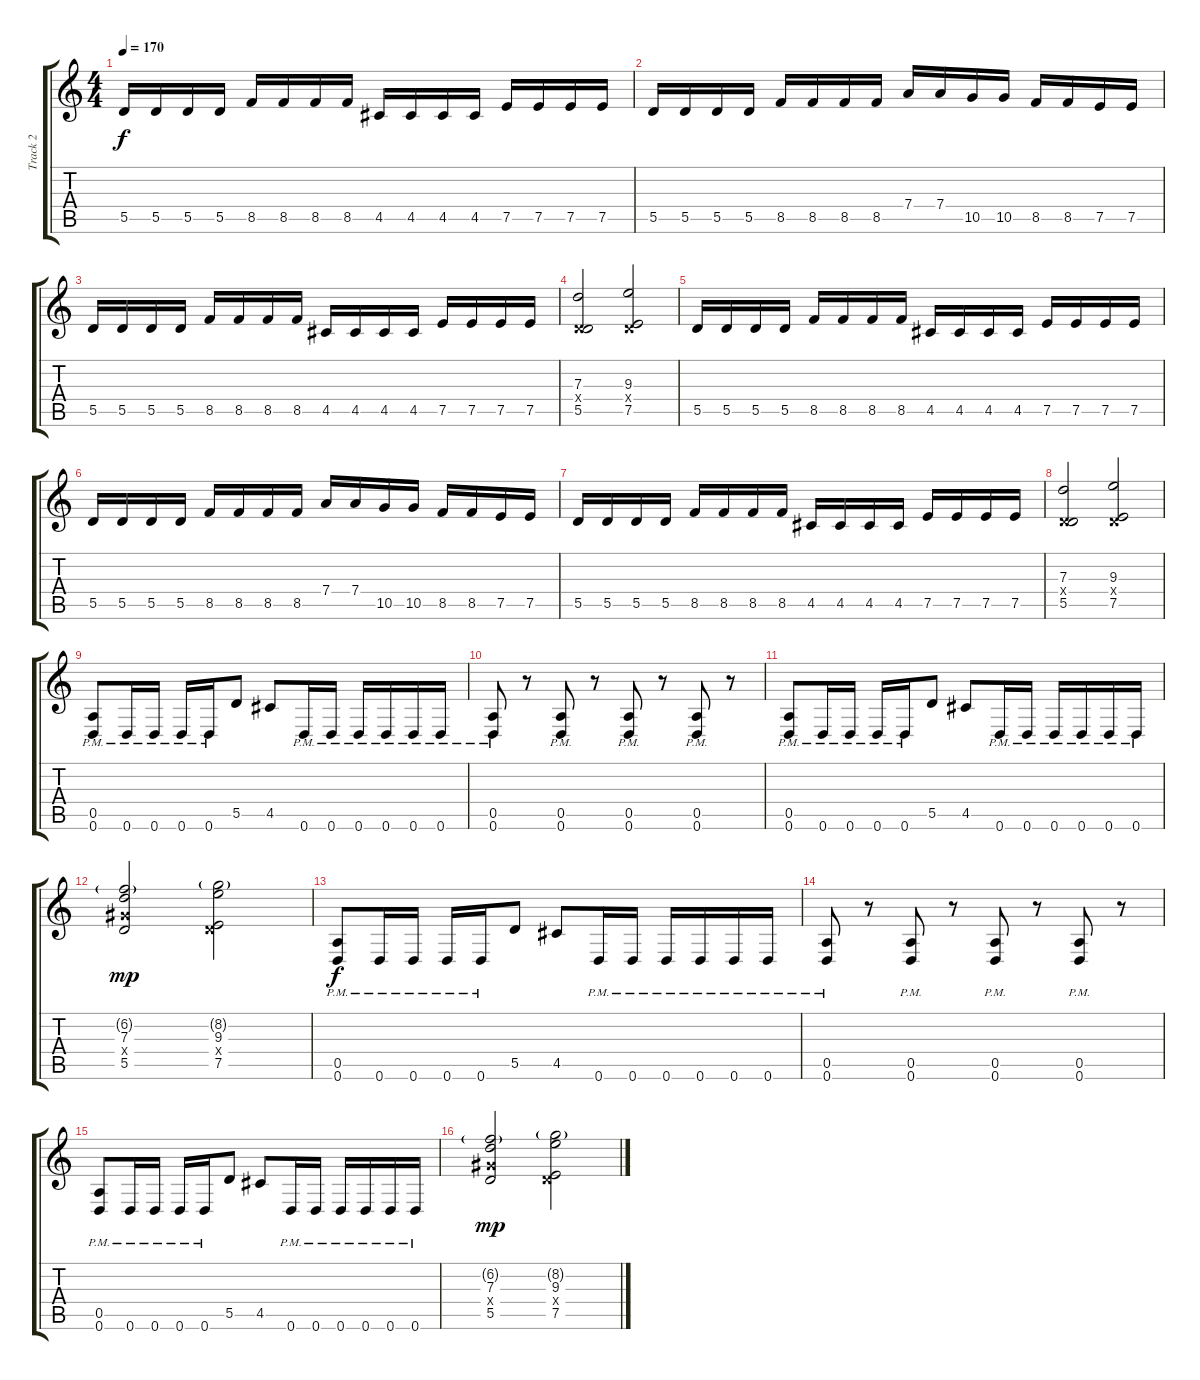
\track ("Track 2" "Track 2") {instrument distortionguitar}
\staff {score tabs}
\tuning (E4 B3 G3 D3 A2 D2) {hide}
\ts (4 4)
\tempo 170
\clef g2
\ks c
5.5.16{dy f} 5.5.16 5.5.16 5.5.16 8.5.16 8.5.16 8.5.16 8.5.16 4.5.16 4.5.16 4.5.16 4.5.16 7.5.16 7.5.16 7.5.16 7.5.16 |
5.5.16 5.5.16 5.5.16 5.5.16 8.5.16 8.5.16 8.5.16 8.5.16 7.4.16 7.4.16 10.5.16 10.5.16 8.5.16 8.5.16 7.5.16 7.5.16 |
5.5.16 5.5.16 5.5.16 5.5.16 8.5.16 8.5.16 8.5.16 8.5.16 4.5.16 4.5.16 4.5.16 4.5.16 7.5.16 7.5.16 7.5.16 7.5.16 |
(7.3 0.4{x} 5.5).2 (9.3 0.4{x} 7.5).2 |
5.5.16 5.5.16 5.5.16 5.5.16 8.5.16 8.5.16 8.5.16 8.5.16 4.5.16 4.5.16 4.5.16 4.5.16 7.5.16 7.5.16 7.5.16 7.5.16 |
5.5.16 5.5.16 5.5.16 5.5.16 8.5.16 8.5.16 8.5.16 8.5.16 7.4.16 7.4.16 10.5.16 10.5.16 8.5.16 8.5.16 7.5.16 7.5.16 |
5.5.16 5.5.16 5.5.16 5.5.16 8.5.16 8.5.16 8.5.16 8.5.16 4.5.16 4.5.16 4.5.16 4.5.16 7.5.16 7.5.16 7.5.16 7.5.16 |
(7.3 0.4{x} 5.5).2 (9.3 0.4{x} 7.5).2 |
(0.5{pm} 0.6).8 0.6{pm}.16 0.6{pm}.16 0.6{pm}.16 0.6{pm}.16 5.5.8 4.5.8 0.6{pm}.16 0.6{pm}.16 0.6{pm}.16 0.6{pm}.16 0.6{pm}.16 0.6{pm}.16 |
(0.5{pm} 0.6{pm}).8 r.8 (0.5{pm} 0.6{pm}).8 r.8 (0.5{pm} 0.6{pm}).8 r.8 (0.5{pm} 0.6{pm}).8 r.8 |
(0.5{pm} 0.6).8 0.6{pm}.16 0.6{pm}.16 0.6{pm}.16 0.6{pm}.16 5.5.8 4.5.8 0.6{pm}.16 0.6{pm}.16 0.6{pm}.16 0.6{pm}.16 0.6{pm}.16 0.6{pm}.16 |
(6.2{g} 7.3 6.4{x} 5.5).2{dy mp} (8.2{g} 9.3 0.4{x} 7.5).2 |
(0.5{pm} 0.6).8{dy f} 0.6{pm}.16 0.6{pm}.16 0.6{pm}.16 0.6{pm}.16 5.5.8 4.5.8 0.6{pm}.16 0.6{pm}.16 0.6{pm}.16 0.6{pm}.16 0.6{pm}.16 0.6{pm}.16 |
(0.5{pm} 0.6{pm}).8 r.8 (0.5{pm} 0.6{pm}).8 r.8 (0.5{pm} 0.6{pm}).8 r.8 (0.5{pm} 0.6{pm}).8 r.8 |
(0.5{pm} 0.6).8 0.6{pm}.16 0.6{pm}.16 0.6{pm}.16 0.6{pm}.16 5.5.8 4.5.8 0.6{pm}.16 0.6{pm}.16 0.6{pm}.16 0.6{pm}.16 0.6{pm}.16 0.6{pm}.16 |
(6.2{g} 7.3 6.4{x} 5.5).2{dy mp} (8.2{g} 9.3 0.4{x} 7.5).2
